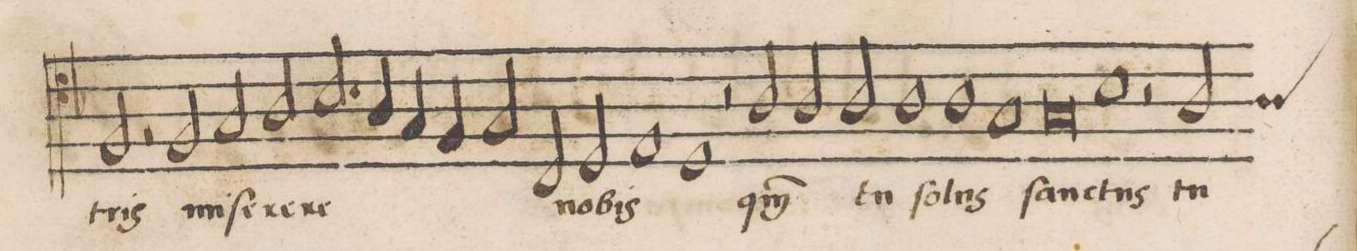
**kern	**text
*I"TENOR	*
*clefC4	*
*k[b-]	*
*met(C|)	*
*M2/1	*
2F/	-tris
=75-	=75-
2r	.
2F/	mi-
2G/	-ſe-
2A/	-re-
=76-	=76-
2.B-/	-re
4A/	.
4G/	.
4F/	.
2G/	.
=77-	=77-
2C/	.
2D/	no-
1E/	-bis
=78-	=78-
1D/	.
2r	.
2A/	qu(o-
=79-	=79-
2A/	-ni-
2A/	-am)
1A\	tu
=80-	=80-
1A\	ſo-
1G/	-lus
=81-	=81-
0G/	ſan-
=82-	=82-
1B-\	-ctus
2r	.
*custos:A	*
2A/	tu
=83-	=83-
*-	*-
